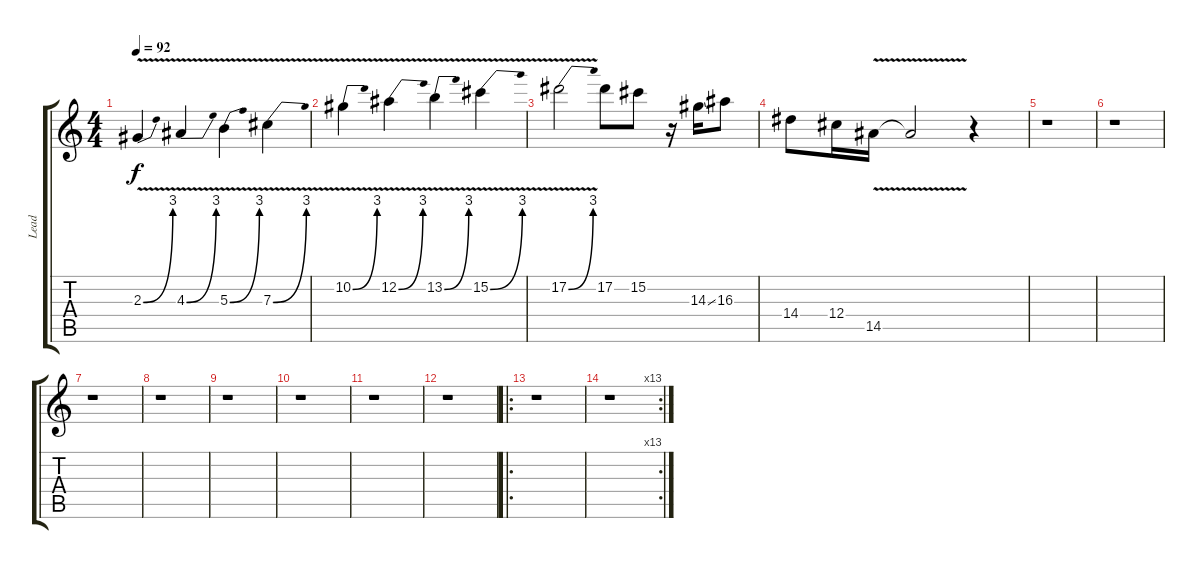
\track ("Lead" "Lead") {instrument distortionguitar}
\staff {score tabs}
\tuning (Eb4 Bb3 Gb3 Db3 Ab2 Eb2) {hide}
\ts (4 4)
\tempo 92
\clef g2
\ks c
2.3{be (bend 0 0 60 12) v}.4{dy f} 4.3{be (bend 0 0 60 12) v}.4 5.3{be (bend 0 0 60 12) v}.4 7.3{be (bend 0 0 60 12) v}.4 |
10.2{be (bend 0 0 60 12) v}.4 12.2{be (bend 0 0 60 12) v}.4 13.2{be (bend 0 0 60 12) v}.4 15.2{be (bend 0 0 60 12) v}.4 |
17.2{be (bend 0 0 60 12) v}.2 17.2.8 15.2.8 r.16 14.3{ss}.16 16.3.8 |
14.4.8 12.4.16 14.5{v}.16 14.5{t}.2 r.4 |
r.1 |
r.1 |
r.1 |
r.1 |
r.1 |
r.1 |
r.1 |
r.1 |
\ro
r.1 |
\rc 13
r.1
